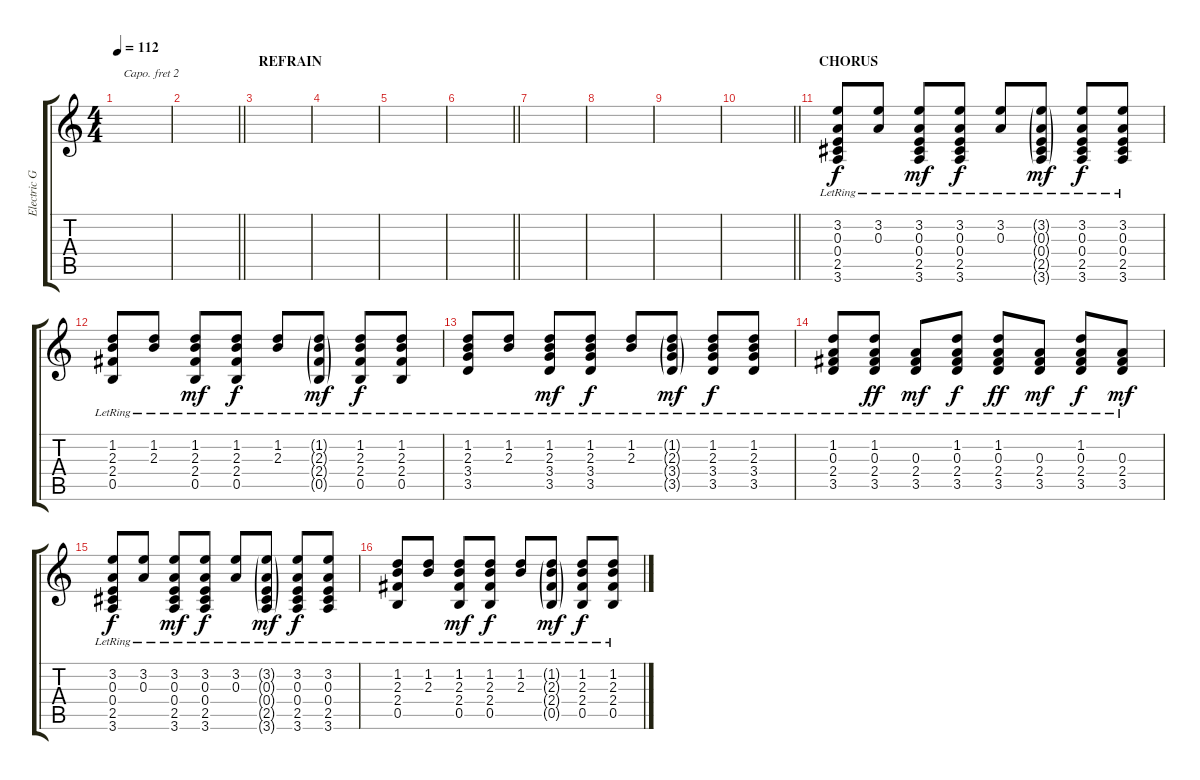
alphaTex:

\track ("Electric Guitar #2" "Electric G") {instrument distortionguitar}
\staff {score tabs}
\capo 2
\tuning (E4 B3 G3 D3 A2 E2) {hide}
\ts (4 4)
\tempo 112
\clef g2
\ks c
|
\barLineRight lightlight
|
\section ("" "REFRAIN")
|
|
|
\barLineRight lightlight
|
|
|
|
\barLineRight lightlight
|
\section ("" "CHORUS")
(3.2{lr} 0.3{lr} 0.4{lr} 2.5{lr} 3.6{lr}).8 (3.2{lr} 0.3{lr}).8 (3.2{lr} 0.3{lr} 0.4{lr} 2.5{lr} 3.6{lr}).8{dy mf} (3.2{lr} 0.3{lr} 0.4{lr} 2.5{lr} 3.6{lr}).8{dy f} (3.2{lr} 0.3{lr}).8 (3.2{g lr} 0.3{g lr} 0.4{g lr} 2.5{g lr} 3.6{g lr}).8{dy mf} (3.2{lr} 0.3{lr} 0.4{lr} 2.5{lr} 3.6{lr}).8{dy f} (3.2{lr} 0.3{lr} 0.4{lr} 2.5{lr} 3.6{lr}).8 |
(1.2{lr} 2.3{lr} 2.4{lr} 0.5{lr}).8 (1.2{lr} 2.3{lr}).8 (1.2{lr} 2.3{lr} 2.4{lr} 0.5{lr}).8{dy mf} (1.2{lr} 2.3{lr} 2.4{lr} 0.5{lr}).8{dy f} (1.2{lr} 2.3{lr}).8 (1.2{g lr} 2.3{g lr} 2.4{g lr} 0.5{g lr}).8{dy mf} (1.2{lr} 2.3{lr} 2.4{lr} 0.5{lr}).8{dy f} (1.2{lr} 2.3{lr} 2.4{lr} 0.5{lr}).8 |
(1.2{lr} 2.3{lr} 3.4{lr} 3.5{lr}).8 (1.2{lr} 2.3{lr}).8 (1.2{lr} 2.3{lr} 3.4{lr} 3.5{lr}).8{dy mf} (1.2{lr} 2.3{lr} 3.4{lr} 3.5{lr}).8{dy f} (1.2{lr} 2.3{lr}).8 (1.2{g lr} 2.3{g lr} 3.4{g lr} 3.5{g lr}).8{dy mf} (1.2{lr} 2.3{lr} 3.4{lr} 3.5{lr}).8{dy f} (1.2{lr} 2.3{lr} 3.4{lr} 3.5{lr}).8 |
(1.2{lr} 0.3{lr} 2.4{lr} 3.5{lr}).8 (1.2{lr} 0.3{lr} 2.4{lr} 3.5{lr}).8{dy ff} (0.3{lr} 2.4{lr} 3.5{lr}).8{dy mf} (1.2{lr} 0.3{lr} 2.4{lr} 3.5{lr}).8{dy f} (1.2{lr} 0.3{lr} 2.4{lr} 3.5{lr}).8{dy ff} (0.3{lr} 2.4{lr} 3.5{lr}).8{dy mf} (1.2{lr} 0.3{lr} 2.4{lr} 3.5{lr}).8{dy f} (0.3{lr} 2.4{lr} 3.5{lr}).8{dy mf} |
(3.2{lr} 0.3{lr} 0.4{lr} 2.5{lr} 3.6{lr}).8{dy f} (3.2{lr} 0.3{lr}).8 (3.2{lr} 0.3{lr} 0.4{lr} 2.5{lr} 3.6{lr}).8{dy mf} (3.2{lr} 0.3{lr} 0.4{lr} 2.5{lr} 3.6{lr}).8{dy f} (3.2{lr} 0.3{lr}).8 (3.2{g lr} 0.3{g lr} 0.4{g lr} 2.5{g lr} 3.6{g lr}).8{dy mf} (3.2{lr} 0.3{lr} 0.4{lr} 2.5{lr} 3.6{lr}).8{dy f} (3.2{lr} 0.3{lr} 0.4{lr} 2.5{lr} 3.6{lr}).8 |
(1.2{lr} 2.3{lr} 2.4{lr} 0.5{lr}).8 (1.2{lr} 2.3{lr}).8 (1.2{lr} 2.3{lr} 2.4{lr} 0.5{lr}).8{dy mf} (1.2{lr} 2.3{lr} 2.4{lr} 0.5{lr}).8{dy f} (1.2{lr} 2.3{lr}).8 (1.2{g lr} 2.3{g lr} 2.4{g lr} 0.5{g lr}).8{dy mf} (1.2{lr} 2.3{lr} 2.4{lr} 0.5{lr}).8{dy f} (1.2{lr} 2.3{lr} 2.4{lr} 0.5{lr}).8
